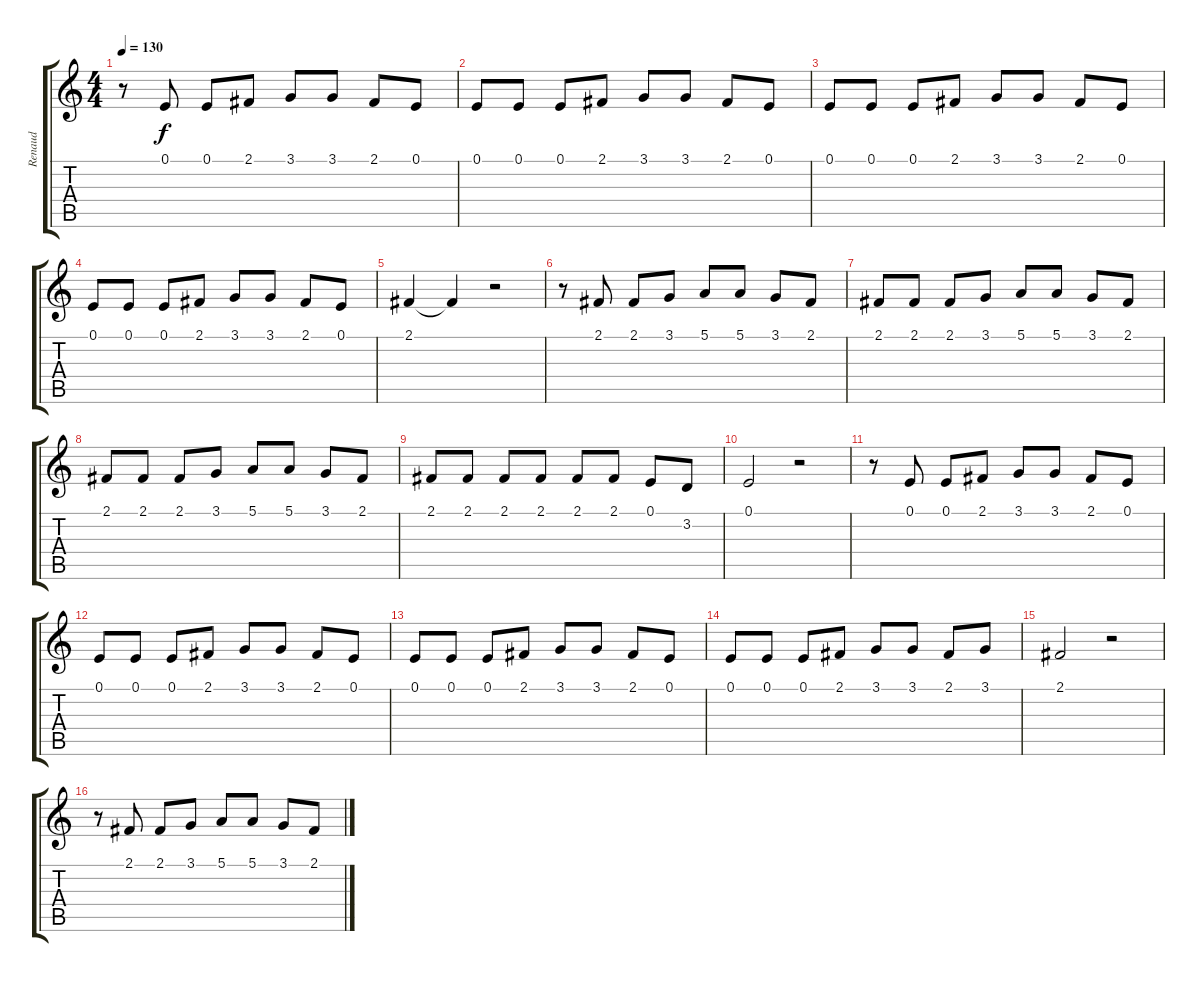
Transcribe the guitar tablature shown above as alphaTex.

\track ("Renaud" "Renaud") {instrument panflute}
\staff {score tabs}
\tuning (E4 B3 G3 D3 A2 E2) {hide}
\ts (4 4)
\tempo 130
\clef g2
\ks c
r.8{dy f} 0.1.8 0.1.8 2.1.8 3.1.8 3.1.8 2.1.8 0.1.8 |
0.1.8 0.1.8 0.1.8 2.1.8 3.1.8 3.1.8 2.1.8 0.1.8 |
0.1.8 0.1.8 0.1.8 2.1.8 3.1.8 3.1.8 2.1.8 0.1.8 |
0.1.8 0.1.8 0.1.8 2.1.8 3.1.8 3.1.8 2.1.8 0.1.8 |
2.1.4 2.1{t}.4 r.2 |
r.8 2.1.8 2.1.8 3.1.8 5.1.8 5.1.8 3.1.8 2.1.8 |
2.1.8 2.1.8 2.1.8 3.1.8 5.1.8 5.1.8 3.1.8 2.1.8 |
2.1.8 2.1.8 2.1.8 3.1.8 5.1.8 5.1.8 3.1.8 2.1.8 |
2.1.8 2.1.8 2.1.8 2.1.8 2.1.8 2.1.8 0.1.8 3.2.8 |
0.1.2 r.2 |
r.8 0.1.8 0.1.8 2.1.8 3.1.8 3.1.8 2.1.8 0.1.8 |
0.1.8 0.1.8 0.1.8 2.1.8 3.1.8 3.1.8 2.1.8 0.1.8 |
0.1.8 0.1.8 0.1.8 2.1.8 3.1.8 3.1.8 2.1.8 0.1.8 |
0.1.8 0.1.8 0.1.8 2.1.8 3.1.8 3.1.8 2.1.8 3.1.8 |
2.1.2 r.2 |
r.8 2.1.8 2.1.8 3.1.8 5.1.8 5.1.8 3.1.8 2.1.8
